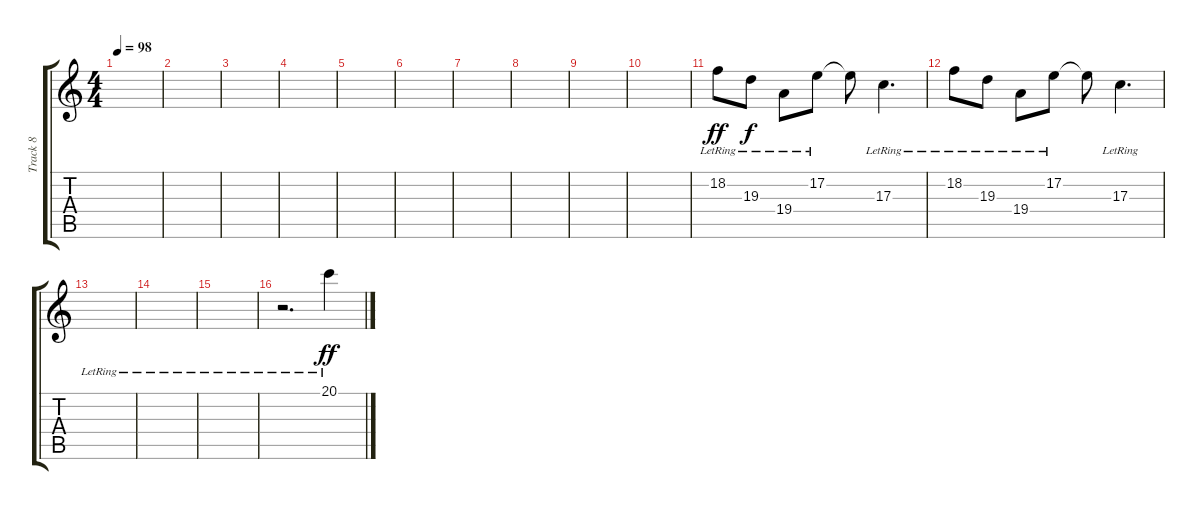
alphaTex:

\track ("Track 8" "Track 8") {instrument musicbox}
\staff {score tabs}
\tuning (E4 B3 G3 D3 A2 E2) {hide}
\ts (4 4)
\tempo 98
\clef g2
\ks c
|
|
|
|
|
|
|
|
|
|
18.2{lr}.8{dy ff} 19.3{lr}.8{dy f} 19.4{lr}.8 17.2{lr}.8 17.2{t}.8 17.3{lr}.4{d} |
18.2{lr}.8 19.3{lr}.8 19.4{lr}.8 17.2{lr}.8 17.2{t}.8 17.3{lr}.4{d} |
|
|
|
r.2{d} 20.1{lr}.4{dy ff}
